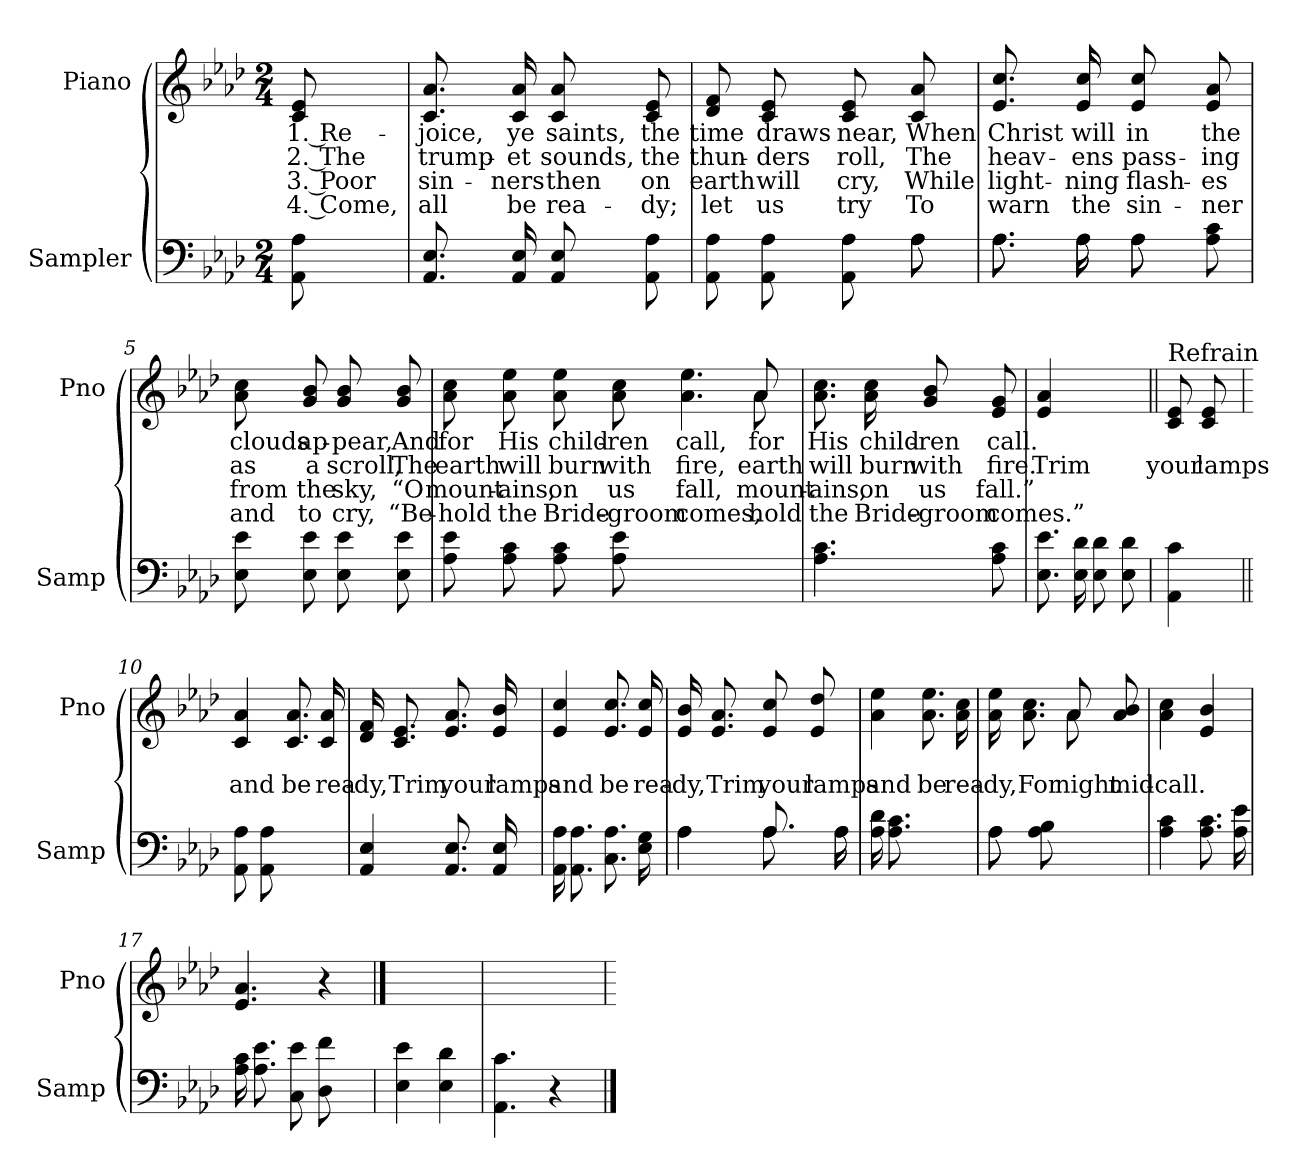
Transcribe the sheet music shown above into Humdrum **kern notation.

**kern	**kern	**text	**text	**text	**text
*part2	*part1	*part1	*part1	*part1	*part1
*staff2	*staff1	*staff1	*staff1	*staff1	*staff1
*I"Sampler	*I"Piano	*	*	*	*
*I'Samp	*I'Pno	*	*	*	*
*clefF4	*clefG2	*	*	*	*
*k[b-e-a-d-]	*k[b-e-a-d-]	*	*	*	*
*A-:	*A-:	*	*	*	*
*M2/4	*M2/4	*	*	*	*
=1	=1	=1	=1	=1	=1
8AA- 8A-	8c 8e-	1. Re-	2. The	3. Poor	4. Come,
=2	=2	=2	=2	=2	=2
8.AA- 8.E-	8.c 8.a-	-joice,	trump-	sin-	all
16AA- 16E-	16c 16a-	ye	-et	-ners	be
8AA- 8E-	8c 8a-	saints,	sounds,	then	rea-
8AA- 8A-	8c 8e-	the	the	on	-dy;
=3	=3	=3	=3	=3	=3
*^	*	*	*	*	*
8AA- 8A-	4.ryy	8d- 8f	time	thun-	earth	let
8AA- 8A-	.	8c 8e-	draws	-ders	will	us
8AA- 8A-	.	8c 8e-	near,	roll,	cry,	try
8A-\	8A-	8c 8a-	When	The	While	To
=4	=4	=4	=4	=4	=4	=4
8.A-\	8.A-	8.e- 8.cc	Christ	heav-	light-	warn
16A-\	16A-	16e- 16cc	will	-ens	-ning	the
8A-\	8A-	8e- 8cc	in	pass-	flash-	sin-
8A- 8c	8ryy	8e- 8a-	the	-ing	-es	-ner
*v	*v	*	*	*	*	*
=5	=5	=5	=5	=5	=5
8E- 8e-	8a- 8cc	clouds	as	from	and
8E- 8e-	8g 8b-	ap-	a	the	to
8E- 8e-	8g 8b-	-pear,	scroll,	sky,	cry,
8E- 8e-	8g 8b-	And	The	“O	“Be-
=6	=6	=6	=6	=6	=6
*	*^	*	*	*	*
8A- 8e-	8a- 8cc	2..ryy	for	earth	mount-	-hold
8A- 8c	8a- 8ee-	.	His	will	-ains,	the
8A- 8c	8a- 8ee-	.	child-	burn	on	Bride-
8A- 8e-	8a- 8cc	.	-ren	with	us	-groom
2ryy	4.a- 4.ee-	.	call,	fire,	fall,	comes,
.	8a-/	8a-	for	earth	mount-	-hold
*	*v	*v	*	*	*	*
=7	=7	=7	=7	=7	=7
4.A- 4.c	8.a- 8.cc	His	will	-ains,	the
.	16a- 16cc	child-	burn	on	Bride-
.	8g 8b-	-ren	with	us	-groom
8A- 8c	8e- 8g	call.	fire.	fall.”	comes.”
=8	=8	=8	=8	=8	=8
8.E- 8.e-	4e- 4a-	.	Trim	.	.
16E- 16d-	.	.	.	.	.
8E- 8d-	4ryy	.	.	.	.
8E- 8d-	.	.	.	.	.
=9	=9||	=9||	=9||	=9||	=9||
!	!LO:TX:t=Refrain	!	!	!	!
4AA- 4c	8c 8e-	.	your	.	.
.	8c 8e-	.	lamps	.	.
=10||	=10	=10	=10	=10	=10
8AA- 8A-	4c 4a-	.	and	.	.
8AA- 8A-	.	.	.	.	.
4ryy	8.c 8.a-	.	be	.	.
.	16c 16a-	.	rea-	.	.
=11	=11	=11	=11	=11	=11
4AA- 4E-	16d- 16f	.	-dy,	.	.
.	8.c 8.e-	.	Trim	.	.
8.AA- 8.E-	8.e- 8.a-	.	your	.	.
16AA- 16E-	16e- 16b-	.	lamps	.	.
=12	=12	=12	=12	=12	=12
16AA- 16A-	4e- 4cc	.	and	.	.
8.AA- 8.A-	.	.	.	.	.
8.C 8.A-	8.e- 8.cc	.	be	.	.
16E- 16G	16e- 16cc	.	rea-	.	.
=13	=13	=13	=13	=13	=13
*^	*	*	*	*	*
4A-\	4A-	16e- 16b-	.	-dy,	.	.
.	.	8.e- 8.a-	.	Trim	.	.
8.A-/	8.A-	8e- 8cc	.	your	.	.
.	.	8e- 8dd-	.	lamps	.	.
16A-\	16A-	.	.	.	.	.
*v	*v	*	*	*	*	*
=14	=14	=14	=14	=14	=14
16A- 16d-	4a- 4ee-	.	and	.	.
8.A- 8.c	.	.	.	.	.
4ryy	8.a- 8.ee-	.	be	.	.
.	16a- 16cc	.	rea-	.	.
=15	=15	=15	=15	=15	=15
*^	*^	*	*	*	*
8A-\	8A-	16a- 16ee-	4ryy	.	-dy,	.	.
.	.	8.a- 8.cc	.	.	For	.	.
8A- 8B-	4ryy	.	.	.	.	.	.
4ryy	.	8a-/	8a-	.	-night	.	.
.	8ryy	8a- 8b-	8ryy	.	mid-	.	.
*v	*v	*	*	*	*	*	*
*	*v	*v	*	*	*	*
=16	=16	=16	=16	=16	=16
4A- 4c	4a- 4cc	.	call.	.	.
8.A- 8.c	4e- 4b-	.	.	.	.
16A- 16e-	.	.	.	.	.
=17	=17	=17	=17	=17	=17
16A- 16c	4.e- 4.a-	.	.	.	.
8.A- 8.e-	.	.	.	.	.
8C 8e-	.	.	.	.	.
8D- 8f	4r	.	.	.	.
8ryy	.	.	.	.	.
=	==	==	==	==	==
4E- 4e-	2ryy	.	.	.	.
4E- 4d-	.	.	.	.	.
=	=	=	=	=	=
4.AA- 4.c	2ryy	.	.	.	.
4r	.	.	.	.	.
.	8ryy	.	.	.	.
==	=	=	=	=	=
*-	*-	*-	*-	*-	*-
